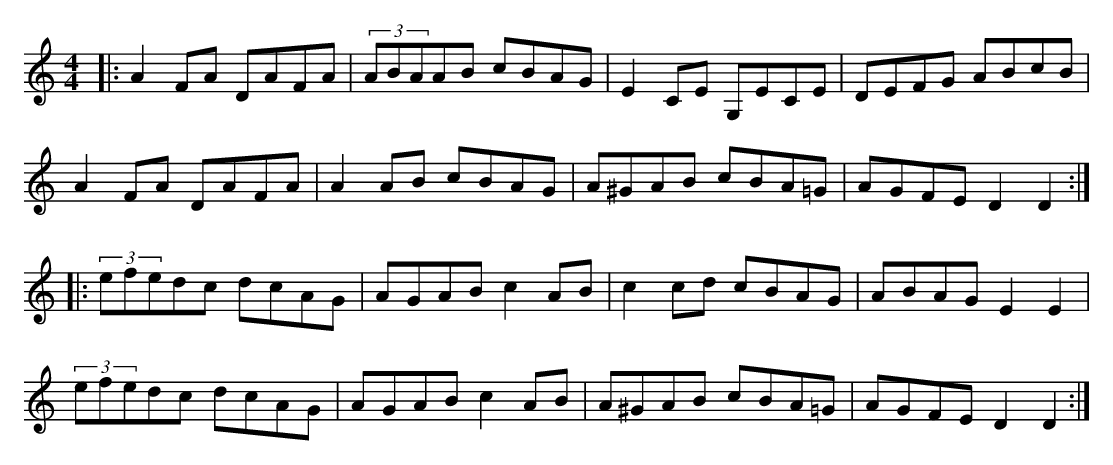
X:1
M:4/4
K:Ddor
|: A2FA DAFA|(3ABAAB cBAG| E2CE G,ECE| DEFG ABcB|
 A2FA DAFA|A2AB cBAG| A^GAB cBA=G|AGFE D2D2:|
|: (3efedc dcAG|AGAB c2AB| c2cd cBAG| ABAG E2E2|
(3efedc dcAG|AGAB c2AB| A^GAB cBA=G|AGFE D2D2:|
